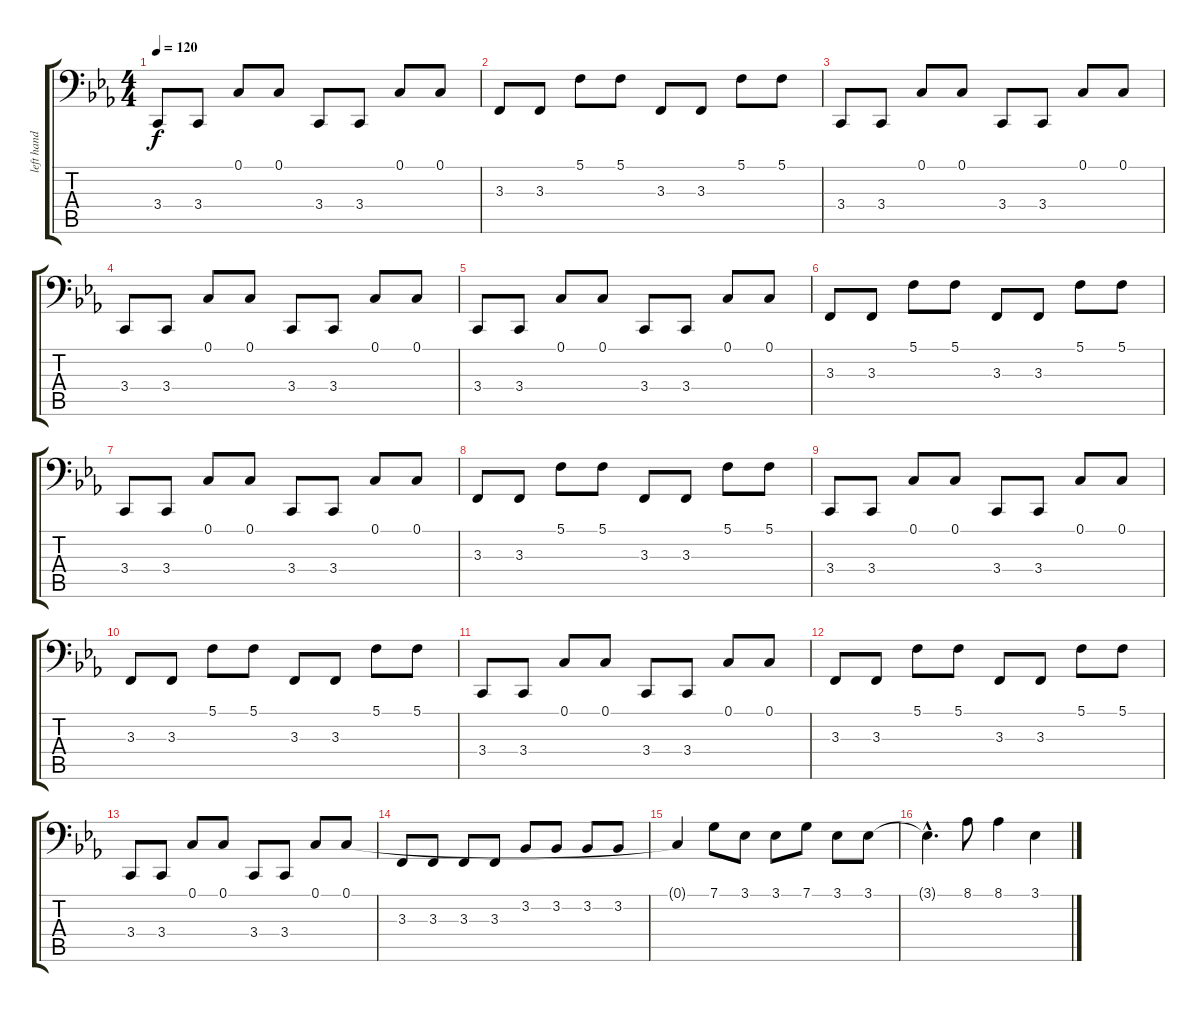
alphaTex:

\track ("left hand piano1" "left hand ") {instrument honkytonkpiano}
\staff {score tabs}
\tuning (C3 G2 D2 A1 E1 B0) {hide}
\ts (4 4)
\tempo 120
\clef f4
\ks eb
3.4.8{dy f} 3.4.8 0.1.8 0.1.8 3.4.8 3.4.8 0.1.8 0.1.8 |
3.3.8 3.3.8 5.1.8 5.1.8 3.3.8 3.3.8 5.1.8 5.1.8 |
3.4.8 3.4.8 0.1.8 0.1.8 3.4.8 3.4.8 0.1.8 0.1.8 |
3.4.8 3.4.8 0.1.8 0.1.8 3.4.8 3.4.8 0.1.8 0.1.8 |
3.4.8 3.4.8 0.1.8 0.1.8 3.4.8 3.4.8 0.1.8 0.1.8 |
3.3.8 3.3.8 5.1.8 5.1.8 3.3.8 3.3.8 5.1.8 5.1.8 |
3.4.8 3.4.8 0.1.8 0.1.8 3.4.8 3.4.8 0.1.8 0.1.8 |
3.3.8 3.3.8 5.1.8 5.1.8 3.3.8 3.3.8 5.1.8 5.1.8 |
3.4.8 3.4.8 0.1.8 0.1.8 3.4.8 3.4.8 0.1.8 0.1.8 |
3.3.8 3.3.8 5.1.8 5.1.8 3.3.8 3.3.8 5.1.8 5.1.8 |
3.4.8 3.4.8 0.1.8 0.1.8 3.4.8 3.4.8 0.1.8 0.1.8 |
3.3.8 3.3.8 5.1.8 5.1.8 3.3.8 3.3.8 5.1.8 5.1.8 |
3.4.8 3.4.8 0.1.8 0.1.8 3.4.8 3.4.8 0.1.8 0.1.8 |
3.3.8 3.3.8 3.3.8 3.3.8 3.2.8 3.2.8 3.2.8 3.2.8 |
0.1{t}.4 7.1.8 3.1.8 3.1.8 7.1.8 3.1.8 3.1.8 |
3.1{hac t}.4{d} 8.1.8 8.1.4 3.1.4
